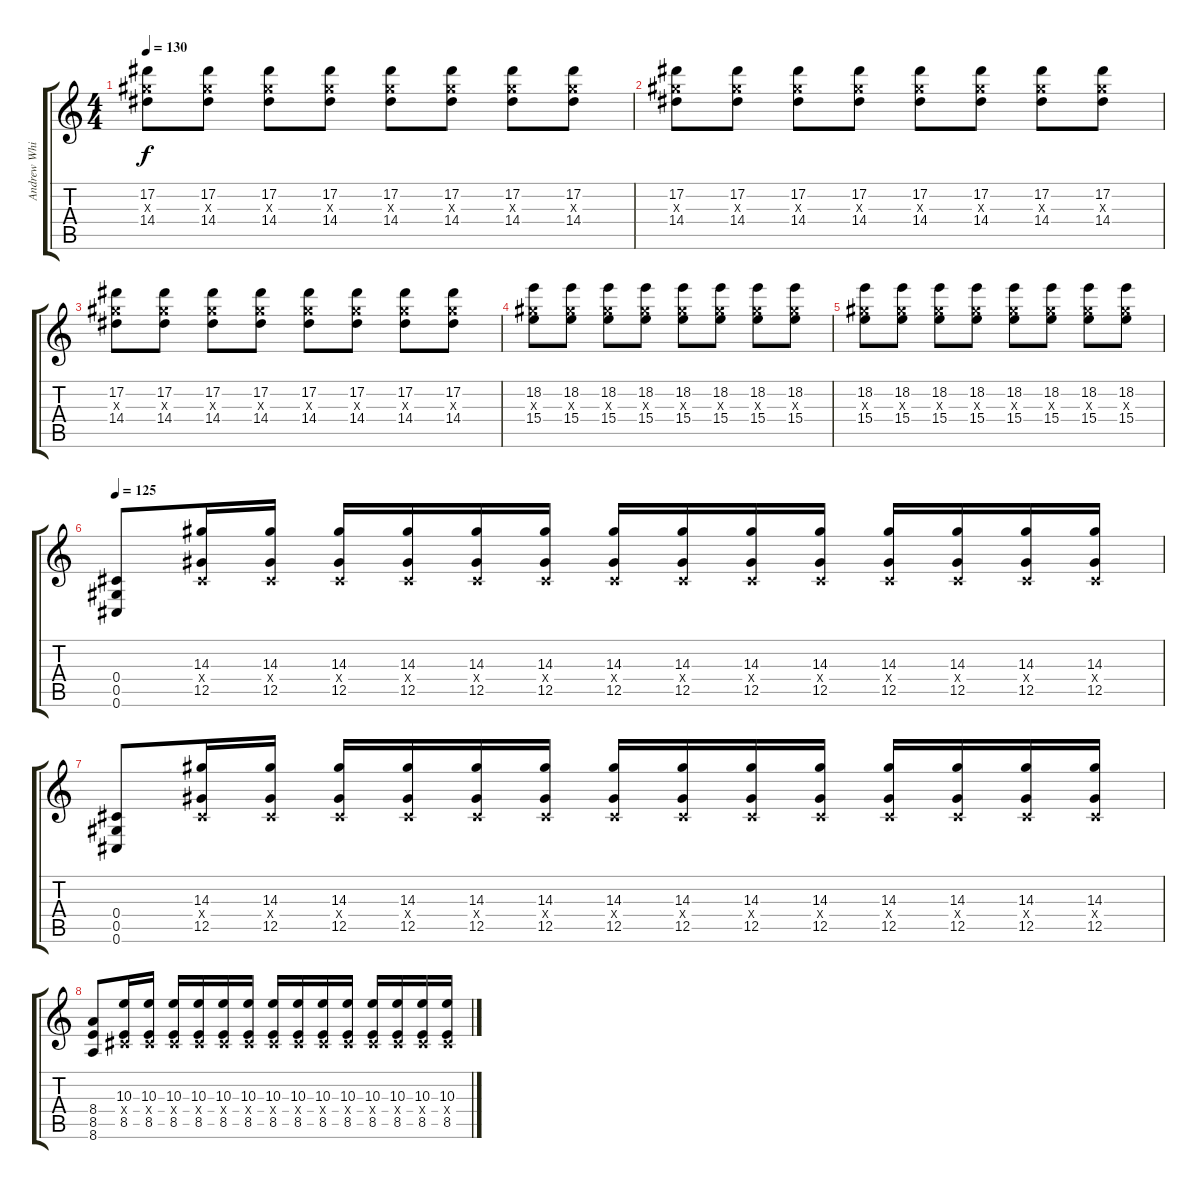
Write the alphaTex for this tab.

\track ("Andrew Whiting" "Andrew Whi") {instrument distortionguitar}
\staff {score tabs}
\tuning (Eb4 Bb3 Gb3 Db3 Ab2 Db2) {hide}
\ts (4 4)
\tempo 130
\clef g2
\ks c
(17.2 14.3{x} 14.4).8{dy f} (17.2 14.3{x} 14.4).8 (17.2 14.3{x} 14.4).8 (17.2 14.3{x} 14.4).8 (17.2 14.3{x} 14.4).8 (17.2 14.3{x} 14.4).8 (17.2 14.3{x} 14.4).8 (17.2 14.3{x} 14.4).8 |
(17.2 14.3{x} 14.4).8 (17.2 14.3{x} 14.4).8 (17.2 14.3{x} 14.4).8 (17.2 14.3{x} 14.4).8 (17.2 14.3{x} 14.4).8 (17.2 14.3{x} 14.4).8 (17.2 14.3{x} 14.4).8 (17.2 14.3{x} 14.4).8 |
(17.2 14.3{x} 14.4).8 (17.2 14.3{x} 14.4).8 (17.2 14.3{x} 14.4).8 (17.2 14.3{x} 14.4).8 (17.2 14.3{x} 14.4).8 (17.2 14.3{x} 14.4).8 (17.2 14.3{x} 14.4).8 (17.2 14.3{x} 14.4).8 |
(18.2 14.3{x} 15.4).8 (18.2 14.3{x} 15.4).8 (18.2 14.3{x} 15.4).8 (18.2 14.3{x} 15.4).8 (18.2 14.3{x} 15.4).8 (18.2 14.3{x} 15.4).8 (18.2 14.3{x} 15.4).8 (18.2 14.3{x} 15.4).8 |
(18.2 14.3{x} 15.4).8 (18.2 14.3{x} 15.4).8 (18.2 14.3{x} 15.4).8 (18.2 14.3{x} 15.4).8 (18.2 14.3{x} 15.4).8 (18.2 14.3{x} 15.4).8 (18.2 14.3{x} 15.4).8 (18.2 14.3{x} 15.4).8 |
\tempo 125
(0.4 0.5 0.6).8 (14.3 0.4{x} 12.5).16 (14.3 0.4{x} 12.5).16 (14.3 0.4{x} 12.5).16 (14.3 0.4{x} 12.5).16 (14.3 0.4{x} 12.5).16 (14.3 0.4{x} 12.5).16 (14.3 0.4{x} 12.5).16 (14.3 0.4{x} 12.5).16 (14.3 0.4{x} 12.5).16 (14.3 0.4{x} 12.5).16 (14.3 0.4{x} 12.5).16 (14.3 0.4{x} 12.5).16 (14.3 0.4{x} 12.5).16 (14.3 0.4{x} 12.5).16 |
(0.4 0.5 0.6).8 (14.3 0.4{x} 12.5).16 (14.3 0.4{x} 12.5).16 (14.3 0.4{x} 12.5).16 (14.3 0.4{x} 12.5).16 (14.3 0.4{x} 12.5).16 (14.3 0.4{x} 12.5).16 (14.3 0.4{x} 12.5).16 (14.3 0.4{x} 12.5).16 (14.3 0.4{x} 12.5).16 (14.3 0.4{x} 12.5).16 (14.3 0.4{x} 12.5).16 (14.3 0.4{x} 12.5).16 (14.3 0.4{x} 12.5).16 (14.3 0.4{x} 12.5).16 |
(8.4 8.5 8.6).8 (10.3 0.4{x} 8.5).16 (10.3 0.4{x} 8.5).16 (10.3 0.4{x} 8.5).16 (10.3 0.4{x} 8.5).16 (10.3 0.4{x} 8.5).16 (10.3 0.4{x} 8.5).16 (10.3 0.4{x} 8.5).16 (10.3 0.4{x} 8.5).16 (10.3 0.4{x} 8.5).16 (10.3 0.4{x} 8.5).16 (10.3 0.4{x} 8.5).16 (10.3 0.4{x} 8.5).16 (10.3 0.4{x} 8.5).16 (10.3 0.4{x} 8.5).16
